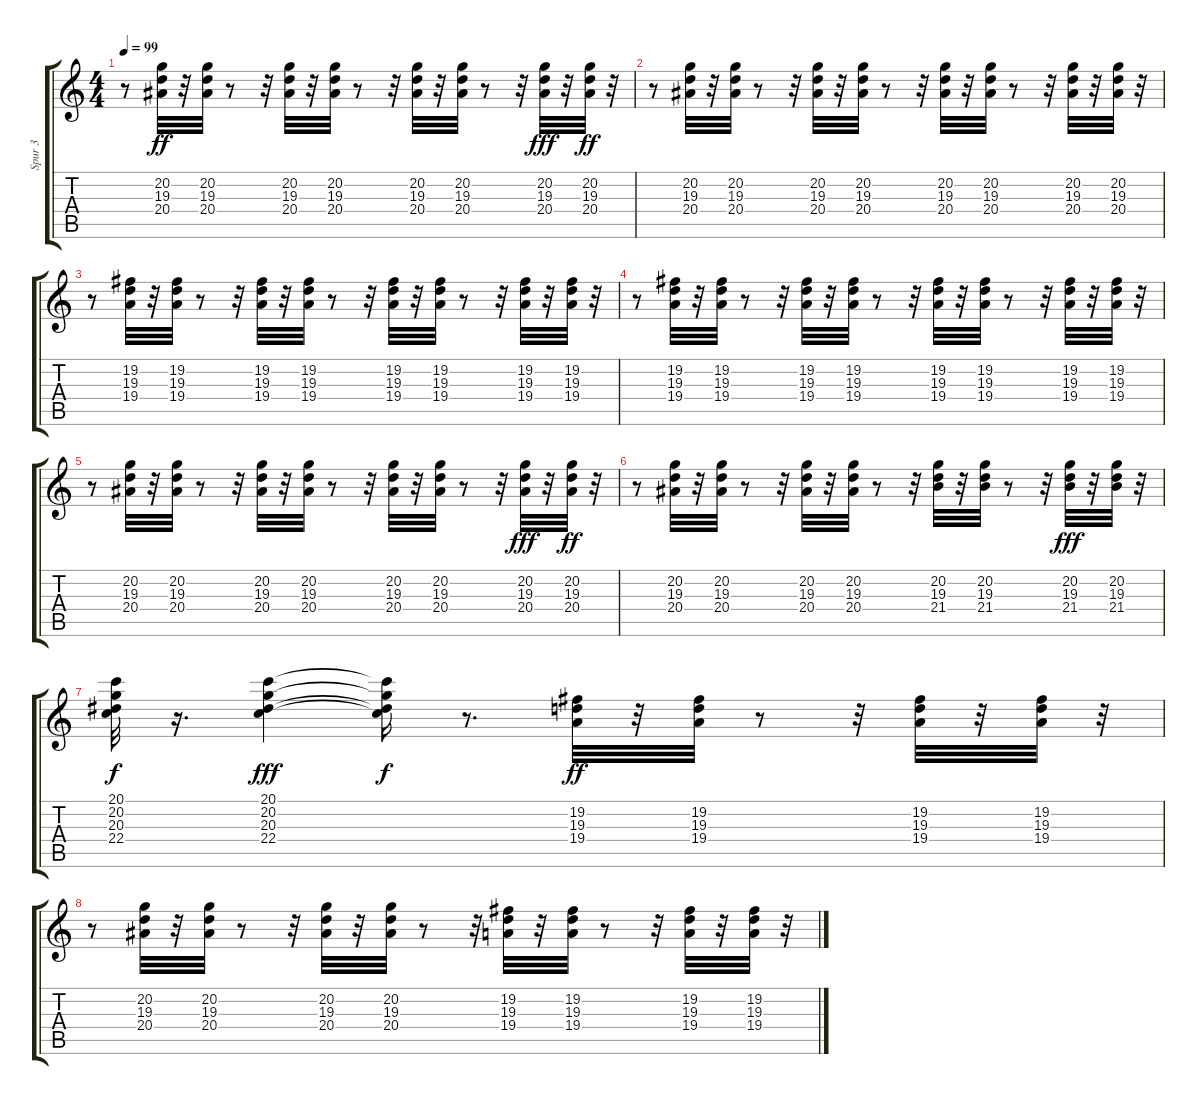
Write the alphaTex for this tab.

\track ("Spur 3" "Spur 3") {instrument acousticgrandpiano}
\staff {score tabs}
\tuning (E4 B3 G3 D3 A2 E2) {hide}
\ts (4 4)
\tempo 99
\clef g2
\ks c
r.8{dy ff} (20.2 19.3 20.4).32 r.32 (20.2 19.3 20.4).32 r.8 r.32 (20.2 19.3 20.4).32 r.32 (20.2 19.3 20.4).32 r.8 r.32 (20.2 19.3 20.4).32 r.32 (20.2 19.3 20.4).32 r.8 r.32 (20.2 19.3 20.4).32{dy fff} r.32 (20.2 19.3 20.4).32{dy ff} r.32 |
r.8 (20.2 19.3 20.4).32 r.32 (20.2 19.3 20.4).32 r.8 r.32 (20.2 19.3 20.4).32 r.32 (20.2 19.3 20.4).32 r.8 r.32 (20.2 19.3 20.4).32 r.32 (20.2 19.3 20.4).32 r.8 r.32 (20.2 19.3 20.4).32 r.32 (20.2 19.3 20.4).32 r.32 |
r.8 (19.2 19.3 19.4).32 r.32 (19.2 19.3 19.4).32 r.8 r.32 (19.2 19.3 19.4).32 r.32 (19.2 19.3 19.4).32 r.8 r.32 (19.2 19.3 19.4).32 r.32 (19.2 19.3 19.4).32 r.8 r.32 (19.2 19.3 19.4).32 r.32 (19.2 19.3 19.4).32 r.32 |
r.8 (19.2 19.3 19.4).32 r.32 (19.2 19.3 19.4).32 r.8 r.32 (19.2 19.3 19.4).32 r.32 (19.2 19.3 19.4).32 r.8 r.32 (19.2 19.3 19.4).32 r.32 (19.2 19.3 19.4).32 r.8 r.32 (19.2 19.3 19.4).32 r.32 (19.2 19.3 19.4).32 r.32 |
r.8 (20.2 19.3 20.4).32 r.32 (20.2 19.3 20.4).32 r.8 r.32 (20.2 19.3 20.4).32 r.32 (20.2 19.3 20.4).32 r.8 r.32 (20.2 19.3 20.4).32 r.32 (20.2 19.3 20.4).32 r.8 r.32 (20.2 19.3 20.4).32{dy fff} r.32 (20.2 19.3 20.4).32{dy ff} r.32 |
r.8 (20.2 19.3 20.4).32 r.32 (20.2 19.3 20.4).32 r.8 r.32 (20.2 19.3 20.4).32 r.32 (20.2 19.3 20.4).32 r.8 r.32 (20.2 19.3 21.4).32 r.32 (20.2 19.3 21.4).32 r.8 r.32 (20.2 19.3 21.4).32{dy fff} r.32 (20.2 19.3 21.4).32 r.32 |
(20.1 20.2 20.3 22.4).32{dy f} r.16{d} (20.1 20.2 20.3 22.4).4{dy fff} (20.1{t} 20.2{t} 20.3{t} 22.4{t}).16{dy f} r.8{d} (19.2 19.3 19.4).32{dy ff} r.32 (19.2 19.3 19.4).32 r.8 r.32 (19.2 19.3 19.4).32 r.32 (19.2 19.3 19.4).32 r.32 |
r.8 (20.2 19.3 20.4).32 r.32 (20.2 19.3 20.4).32 r.8 r.32 (20.2 19.3 20.4).32 r.32 (20.2 19.3 20.4).32 r.8 r.32 (19.2 19.3 19.4).32 r.32 (19.2 19.3 19.4).32 r.8 r.32 (19.2 19.3 19.4).32 r.32 (19.2 19.3 19.4).32 r.32
